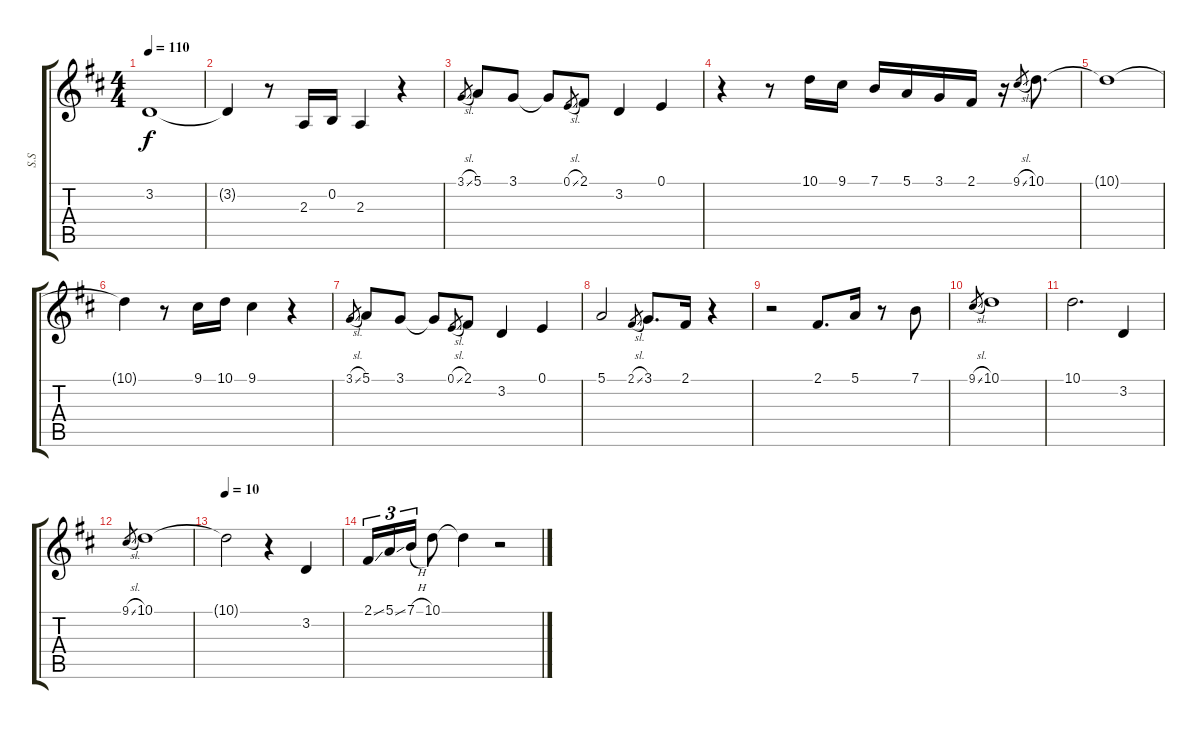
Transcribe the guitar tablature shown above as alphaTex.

\track ("S.S" "S.S") {instrument sopranosax}
\staff {score tabs}
\tuning (E4 B3 G3 D3 A2 E2) {hide}
\ts (4 4)
\tempo 110
\clef g2
\ks d
3.2{t}.1{dy f} |
3.2{t}.4 r.8 2.3.16 0.2.16 2.3.4 r.4 |
3.1{sl}.8{gr} 5.1.8 3.1.8 3.1{t}.8 0.1{sl}.8{gr} 2.1.8 3.2.4 0.1.4 |
r.4 r.8 10.1.16 9.1.16 7.1.16 5.1.16 3.1.16 2.1.16 r.16 9.1{sl}.8{gr} 10.1.8{d} |
10.1{t}.1 |
10.1{t}.4 r.8 9.1.16 10.1.16 9.1.4 r.4 |
3.1{sl}.8{gr} 5.1.8 3.1.8 3.1{t}.8 0.1{sl}.8{gr} 2.1.8 3.2.4 0.1.4 |
5.1.2 2.1{sl}.8{gr} 3.1.8{d} 2.1.16 r.4 |
r.2 2.1.8{d} 5.1.16 r.8 7.1.8 |
9.1{sl}.8{gr} 10.1.1 |
10.1.2{d} 3.2.4 |
9.1{sl}.8{gr} 10.1.1 |
\tempo 10
10.1{t}.2 r.4 3.2.4 |
2.1{ss}.16{tu (3 2)} 5.1{ss}.16{tu (3 2)} 7.1{h}.16{tu (3 2)} 10.1.8 10.1{t}.4 r.2
